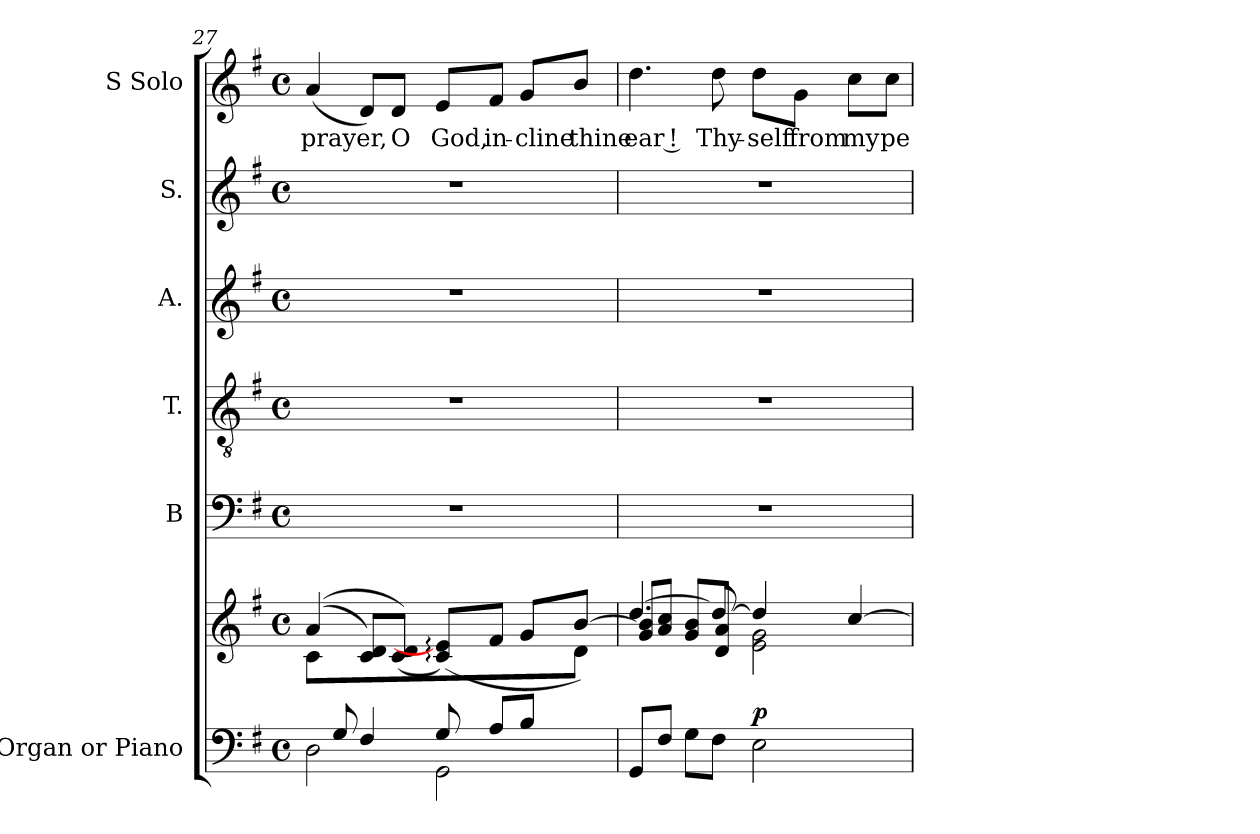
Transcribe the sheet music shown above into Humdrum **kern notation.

**kern	**kern	**dynam	**kern	**kern	**kern	**kern	**kern	**text
*part6	*part6	*part6	*part5	*part4	*part3	*part2	*part1	*part1
*staff7	*staff6	*staff6/7	*staff5	*staff4	*staff3	*staff2	*staff1	*staff1
*I"Organ or  Piano	*	*	*I"B	*I"T.	*I"A.	*I"S.	*I"S    Solo	*
*	*	*	*I'B.	*I'T.	*I'A.	*I'S.	*I'S.	*
!!LO:LB:g=z
*clefF4	*clefG2	*	*clefF4	*clefGv2	*clefG2	*clefG2	*clefG2	*
*	*	*	*	*ITrd7c12	*	*	*	*
*k[f#]	*k[f#]	*	*k[f#]	*k[f#]	*k[f#]	*k[f#]	*k[f#]	*
*G:	*G:	*	*G:	*G:	*G:	*G:	*G:	*
*M4/4	*M4/4	*	*M4/4	*M4/4	*M4/4	*M4/4	*M4/4	*
*met(c)	*met(c)	*	*met(c)	*met(c)	*met(c)	*met(c)	*met(c)	*
=27	=27	=27	=27	=27	=27	=27	=27	=27
*^	*^	*	*	*	*	*	*	*
8ryy	2D\	((4a/	8c\L	.	1r	1r	1r	1r	(4a/	prayer,
8G/	.	.	2.ryy	.	.	.	.	.	.	.
4F#/	.	8c/ 8d/L)	.	.	.	.	.	.	8d/L)	.
.	.	(8c/ 8d/J)	.	.	.	.	.	.	8d/J	O
8G/	2GG\	(8c:/ 8e]:/L)	.	.	.	.	.	.	8e/L	God,
8A/L	.	8f#/J	.	.	.	.	.	.	8f#/J	in-
8B/J	.	8g/L	.	.	.	.	.	.	8g/L	-cline
8ryy	.	[8b:/J)	8d\J	.	.	.	.	.	8b/J	thine
*v	*v	*	*	*	*	*	*	*	*	*
!!LO:PB:g=z
=28	=28	=28	=28	=28	=28	=28	=28	=28	=28
8GG/L	[4.dd/	8g/ 8b]/L	.	1r	1r	1r	1r	4.dd\	ear !
8F#/J	.	8a/ 8cc/J	.	.	.	.	.	.	.
8G\L	.	8g/ 8b/L	.	.	.	.	.	.	.
8F#\J	8dd/_	8d/ 8a/J	.	.	.	.	.	8dd\	Thy-
!	!	!	!LO:DY:a=2	!	!	!	!	!	!
2E\	4dd/]	2e\ 2g\	p	.	.	.	.	8dd\L	-self
.	.	.	.	.	.	.	.	8g\J	from
.	[4cc/	.	.	.	.	.	.	8cc\L	my
.	.	.	.	.	.	.	.	8cc\J	pe-
*	*v	*v	*	*	*	*	*	*	*
=	=	=	=	=	=	=	=	=
*-	*-	*-	*-	*-	*-	*-	*-	*-
